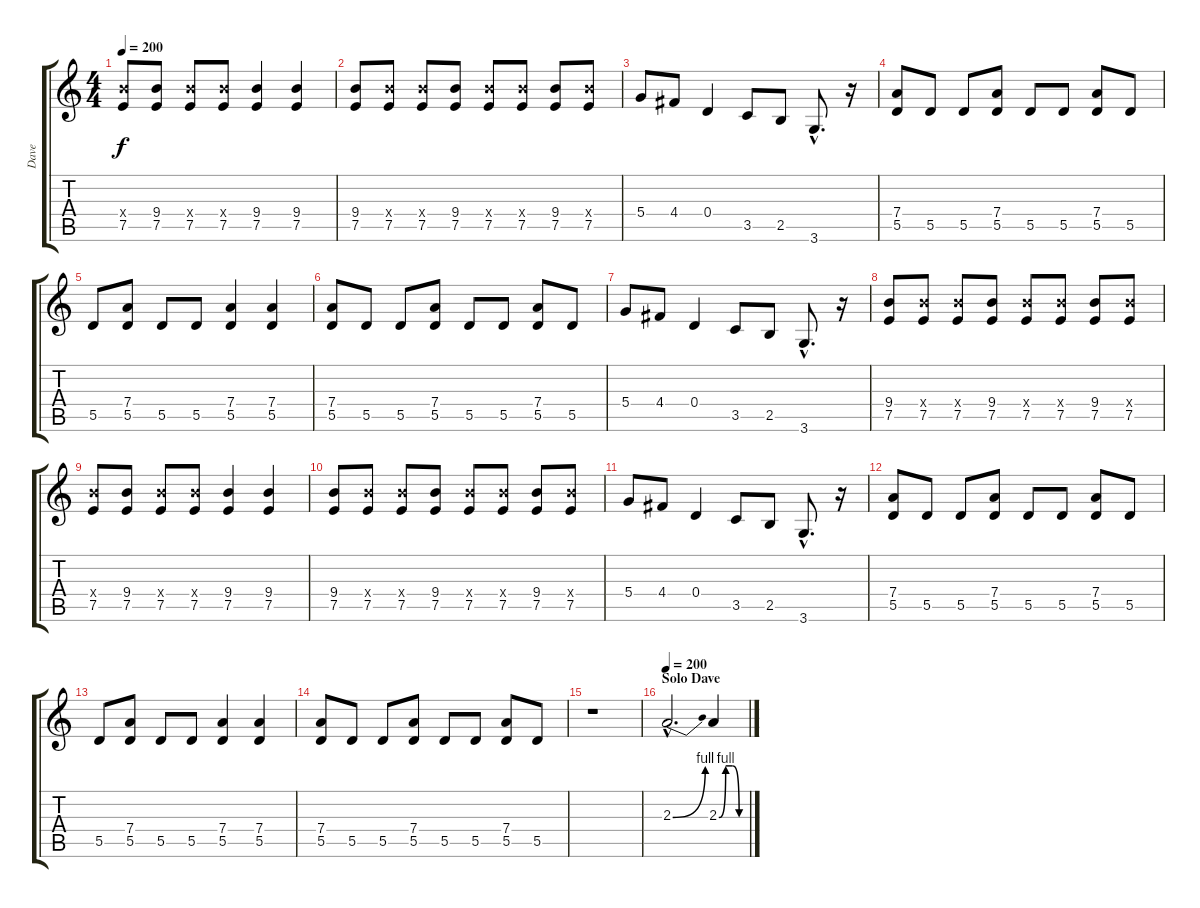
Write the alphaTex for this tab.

\track ("Dave" "Dave") {instrument distortionguitar}
\staff {score tabs}
\tuning (E4 B3 G3 D3 A2 E2) {hide}
\ts (4 4)
\tempo 200
\clef g2
\ks c
(9.4{x} 7.5).8{dy f} (9.4 7.5).8 (9.4{x} 7.5).8 (9.4{x} 7.5).8 (9.4 7.5).4 (9.4 7.5).4 |
(9.4 7.5).8 (9.4{x} 7.5).8 (9.4{x} 7.5).8 (9.4 7.5).8 (9.4{x} 7.5).8 (9.4{x} 7.5).8 (9.4 7.5).8 (9.4{x} 7.5).8 |
5.4.8 4.4.8 0.4.4 3.5.8 2.5.8 3.6{hac}.8{d} r.16 |
(7.4 5.5).8 5.5.8 5.5.8 (7.4 5.5).8 5.5.8 5.5.8 (7.4 5.5).8 5.5.8 |
5.5.8 (7.4 5.5).8 5.5.8 5.5.8 (7.4 5.5).4 (7.4 5.5).4 |
(7.4 5.5).8 5.5.8 5.5.8 (7.4 5.5).8 5.5.8 5.5.8 (7.4 5.5).8 5.5.8 |
5.4.8 4.4.8 0.4.4 3.5.8 2.5.8 3.6{hac}.8{d} r.16 |
(9.4 7.5).8 (9.4{x} 7.5).8 (9.4{x} 7.5).8 (9.4 7.5).8 (9.4{x} 7.5).8 (9.4{x} 7.5).8 (9.4 7.5).8 (9.4{x} 7.5).8 |
(9.4{x} 7.5).8 (9.4 7.5).8 (9.4{x} 7.5).8 (9.4{x} 7.5).8 (9.4 7.5).4 (9.4 7.5).4 |
(9.4 7.5).8 (9.4{x} 7.5).8 (9.4{x} 7.5).8 (9.4 7.5).8 (9.4{x} 7.5).8 (9.4{x} 7.5).8 (9.4 7.5).8 (9.4{x} 7.5).8 |
5.4.8 4.4.8 0.4.4 3.5.8 2.5.8 3.6{hac}.8{d} r.16 |
(7.4 5.5).8 5.5.8 5.5.8 (7.4 5.5).8 5.5.8 5.5.8 (7.4 5.5).8 5.5.8 |
5.5.8 (7.4 5.5).8 5.5.8 5.5.8 (7.4 5.5).4 (7.4 5.5).4 |
(7.4 5.5).8 5.5.8 5.5.8 (7.4 5.5).8 5.5.8 5.5.8 (7.4 5.5).8 5.5.8 |
r.1 |
\section ("" "Solo Dave")
\tempo 200
2.3{be (bend 0 0 60 4) hac}.2{d volume 15} 2.3{be (custom 0 0 15 4 30 4 45 0 60 0)}.4
